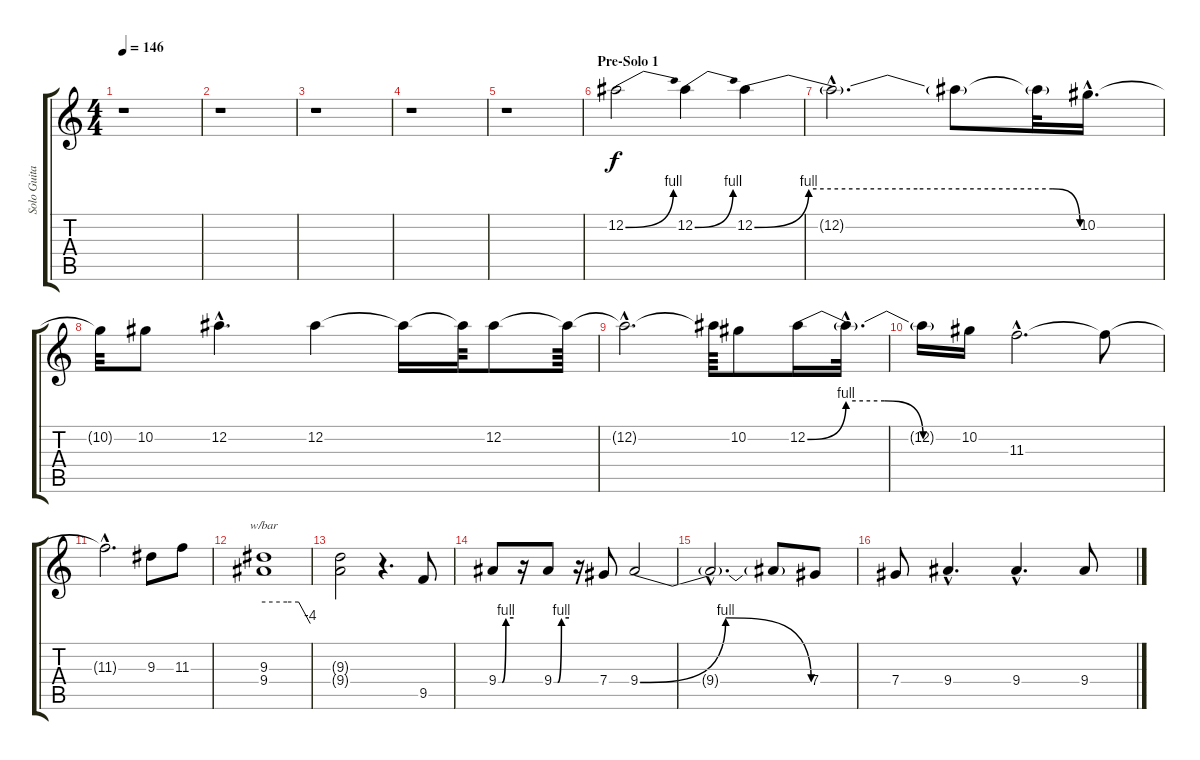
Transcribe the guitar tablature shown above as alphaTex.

\track ("Solo Guitar" "Solo Guita") {instrument distortionguitar}
\staff {score tabs}
\tuning (Eb4 Bb3 Gb3 Db3 Ab2 Eb2) {hide}
\ts (4 4)
\tempo 146
\clef g2
\ks c
r.1{dy f} |
r.1 |
r.1 |
r.1 |
r.1 |
\section ("" "Pre-Solo 1")
12.2{be (bend 0 0 60 4)}.2{volume 12} 12.2{be (bend 0 0 60 4)}.4 12.2{be (custom 0 0 10 4 30 4 55 4 60 0)}.4 |
12.2{hac t}.2{d} 12.2{t}.8 12.2{t}.32 10.2{hac}.16{d} |
10.2{t}.32 10.2.8 12.2{hac}.4{d} 12.2.4 12.2{t}.16 12.2{t}.64 12.2.8 12.2{t}.64 |
12.2{hac t}.2{d} 12.2{t}.64 10.2.8 12.2{be (custom 0 0 15 4 30 4 45 0 60 0)}.16 12.2{hac t}.32{d} |
12.2{t}.16 10.2.16 11.3{hac}.2{d} 11.3{t}.8 |
11.3{hac t}.2{d} 9.3.8 11.3.8 |
(9.3 9.4).1{tbe (custom default 0 0 30 0 45 0 60 -16)} |
(9.3{t} 9.4{t}).2 r.4{d} 9.5.8 |
9.4{be (custom 0 0 15 0 30 4 60 4)}.8 r.16 9.4{be (custom 0 0 15 0 30 4 60 4)}.8 r.16 7.4.8 9.4{be (bendrelease 0 0 30 4 45 4 60 0)}.2 |
9.4{hac t}.2{d} 9.4{t}.8 7.4.8 |
7.4.8 9.4{hac}.4{d} 9.4{hac}.4{d} 9.4.8
